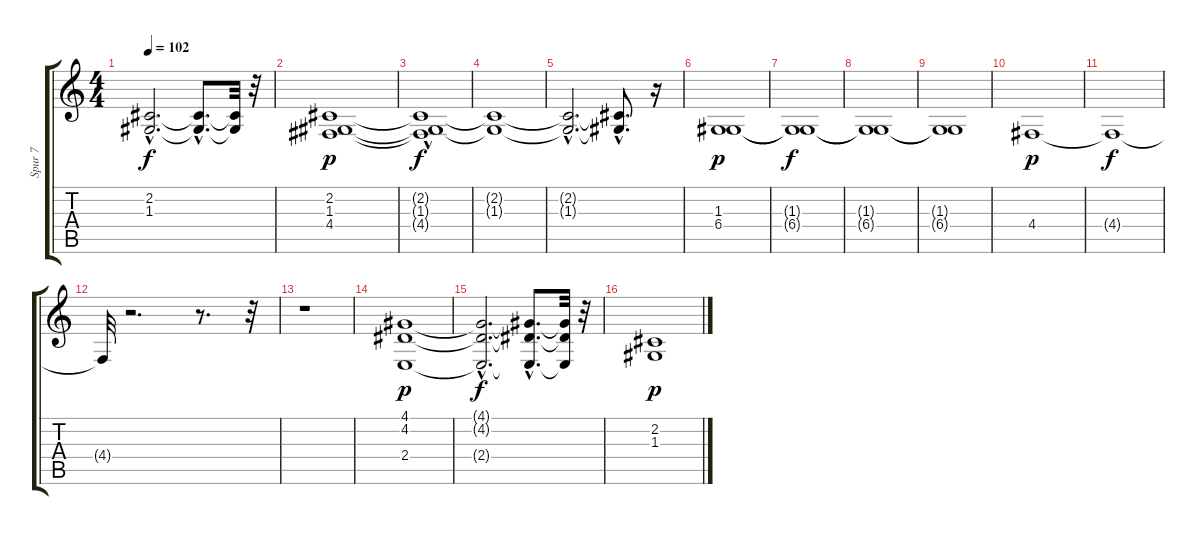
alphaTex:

\track ("Spur 7" "Spur 7") {instrument electricpiano2}
\staff {score tabs}
\tuning (E4 B3 G3 D3 A2 E2) {hide}
\ts (4 4)
\tempo 102
\clef g2
\ks c
(2.2{hac t} 1.3{hac t}).2{d dy f} (2.2{hac t} 1.3{hac t}).8{d} (2.2{t} 1.3{t}).32 r.32 |
(2.2 1.3 4.4).1{dy p} |
(2.2{t} 1.3{t} 4.4{hac t}).1{dy f} |
(2.2{t} 1.3{t}).1 |
(2.2{hac t} 1.3{hac t}).2{d} (2.2{hac t} 1.3{t}).8{d} r.16 |
(1.3 6.4).1{dy p} |
(1.3{t} 6.4{t}).1{dy f} |
(1.3{t} 6.4{t}).1 |
(1.3{t} 6.4{t}).1 |
4.4.1{dy p} |
4.4{t}.1{dy f} |
4.4{t}.32 r.2{d} r.8{d} r.32 |
r.1 |
(4.1 4.2 2.4).1{dy p} |
(4.1{hac t} 4.2{hac t} 2.4{hac t}).2{d dy f} (4.1{hac t} 4.2{hac t} 2.4{hac t}).8{d} (4.1{t} 4.2{t} 2.4{t}).32 r.32 |
(2.2 1.3).1{dy p}
